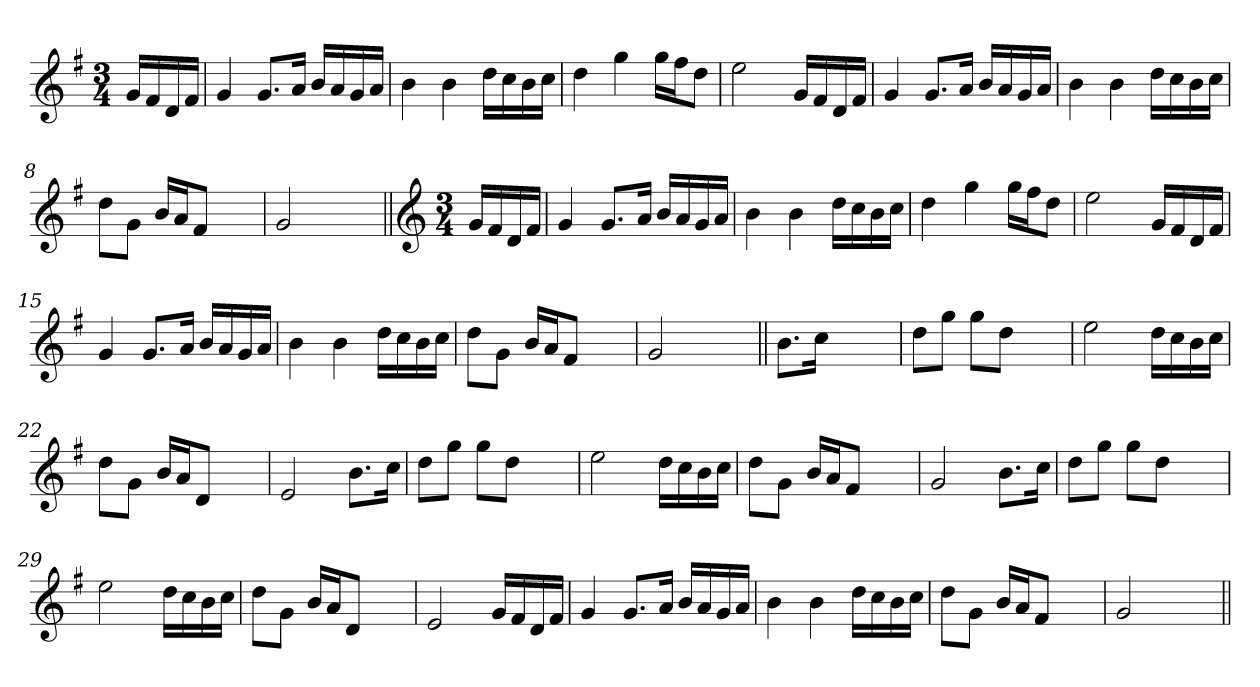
**kern
*part1
*staff1
*clefG2
*k[f#]
*G:
*M3/4
=1
16g/LL
16f#/
16d/
16f#/JJ
=2
4g/
8.g/L
16a/Jk
16b/LL
16a/
16g/
16a/JJ
=3
4b\
4b\
16dd\LL
16cc\
16b\
16cc\JJ
=4
4dd\
4gg\
16gg\LL
16ff#\J
8dd\J
=5
2ee\
16g/LL
16f#/
16d/
16f#/JJ
=6
4g/
8.g/L
16a/Jk
16b/LL
16a/
16g/
16a/JJ
!!LO:LB:g=z
=7
4b\
4b\
16dd\LL
16cc\
16b\
16cc\JJ
=8
8dd\L
8g\J
16b/LL
16a/J
8f#/J
4ryy
=9
2g/
4ryy
=10||
*clefG2
*M3/4
16g/LL
16f#/
16d/
16f#/JJ
=11
4g/
8.g/L
16a/Jk
16b/LL
16a/
16g/
16a/JJ
=12
4b\
4b\
16dd\LL
16cc\
16b\
16cc\JJ
=13
4dd\
4gg\
16gg\LL
16ff#\J
8dd\J
!!LO:LB:g=z
=14
2ee\
16g/LL
16f#/
16d/
16f#/JJ
=15
4g/
8.g/L
16a/Jk
16b/LL
16a/
16g/
16a/JJ
=16
4b\
4b\
16dd\LL
16cc\
16b\
16cc\JJ
=17
8dd\L
8g\J
16b/LL
16a/J
8f#/J
4ryy
=18
2g/
4ryy
=19||
8.b\L
16cc\Jk
2ryy
=20
8dd\L
8gg\J
8gg\L
8dd\J
4ryy
!!LO:LB:g=z
=21
2ee\
16dd\LL
16cc\
16b\
16cc\JJ
=22
8dd\L
8g\J
16b/LL
16a/J
8d/J
4ryy
=23
2e/
8.b\L
16cc\Jk
=24
8dd\L
8gg\J
8gg\L
8dd\J
4ryy
=25
2ee\
16dd\LL
16cc\
16b\
16cc\JJ
=26
8dd\L
8g\J
16b/LL
16a/J
8f#/J
4ryy
=27
2g/
8.b\L
16cc\Jk
=28
8dd\L
8gg\J
8gg\L
8dd\J
4ryy
!!LO:LB:g=z
=29
2ee\
16dd\LL
16cc\
16b\
16cc\JJ
=30
8dd\L
8g\J
16b/LL
16a/J
8d/J
4ryy
=31
2e/
16g/LL
16f#/
16d/
16f#/JJ
=32
4g/
8.g/L
16a/Jk
16b/LL
16a/
16g/
16a/JJ
=33
4b\
4b\
16dd\LL
16cc\
16b\
16cc\JJ
=34
8dd\L
8g\J
16b/LL
16a/J
8f#/J
4ryy
=35
2g/
4ryy
=||
*-
